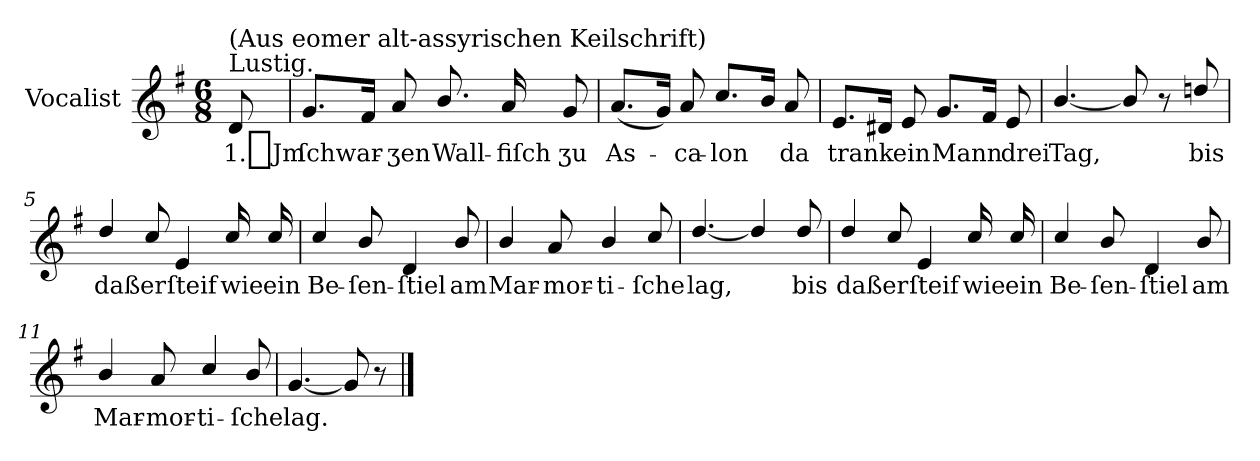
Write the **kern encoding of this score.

**kern	**text
*part1	*part1
*staff1	*staff1
*I"Vocalist	*
*k[f#]	*
*G:	*
*M6/8	*
=	=
!LO:TX:a:t=Lustig.	!
!LO:TX:a:t=(Aus eomer alt-assyrischen Keilschrift)	!
8d	1._Jm
=1	=1
8.gL	ſchwar-
16f#Jk	.
8a	-ʒen
8.b/	Wall-
16a	-fiſch
8g	ʒu
=2	=2
(8.aL	As-
16gJk)	.
8a	-ca-
8.cc/L	-lon
16bJk	.
8a	da
=3	=3
8.eL	trank
16d#XJk	.
8e	ein
8.gL	Mann
16f#Jk	.
8e	drei
=4	=4
[4.b/	Tag,
8b/]	.
8r	.
8ddn/	bis
=5	=5
4dd/	daß
8cc/	er
4e	ſteif
16cc/	wie
16cc/	ein
=6	=6
4cc/	Be-
8b/	-ſen-
4d	-ſtiel
8b/	am
=7	=7
4b/	Mar-
8a	-mor-
4b/	-ti-
8cc/	-ſche
=8	=8
[4.dd/	lag,
4dd/]	.
8dd/	bis
=9	=9
4dd/	daß
8cc/	er
4e	ſteif
16cc/	wie
16cc/	ein
=10	=10
4cc/	Be-
8b/	-ſen-
4d	-ſtiel
8b/	am
=11	=11
4b/	Mar-
8a	-mor-
4cc/	-ti-
8b/	-ſche
=12	=12
[4.g	lag.
8g]	.
8r	.
==	==
*-	*-
